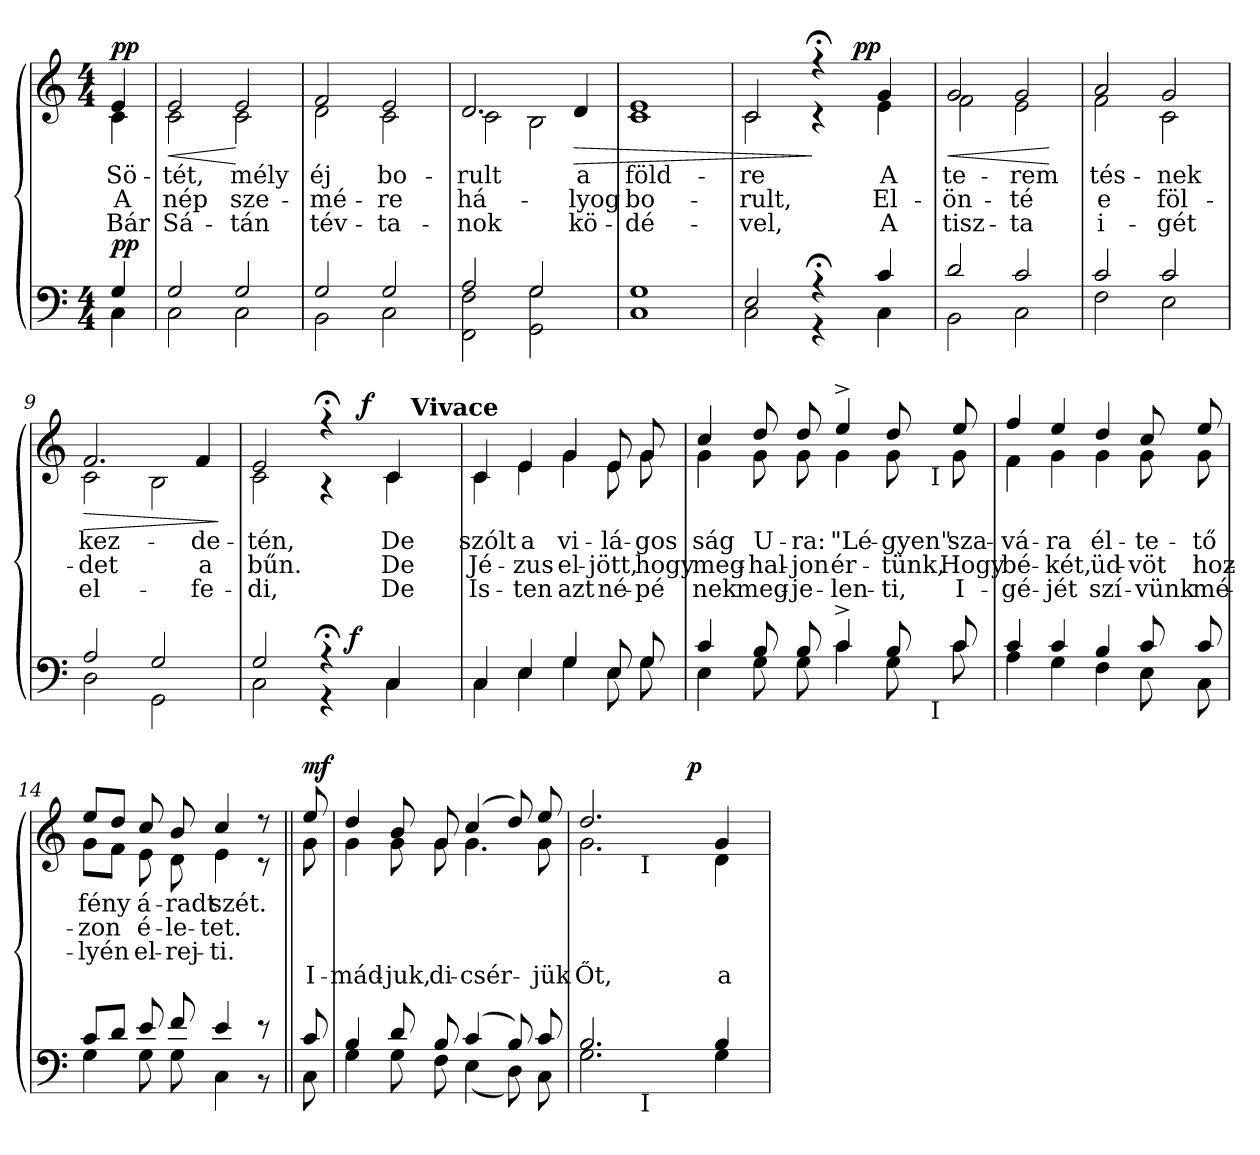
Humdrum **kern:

**kern	**dynam	**kern	**text	**text	**text	**text	**dynam
*part2	*part2	*part1	*part1	*part1	*part1	*part1	*part1
*staff2	*staff2	*staff1	*staff1	*staff1	*staff1	*staff1	*staff1
*clefF4	*	*clefG2	*	*	*	*	*
*k[]	*	*k[]	*	*	*	*	*
*a:	*	*a:	*	*	*	*	*
*M4/4	*	*M4/4	*	*	*	*	*
=1	=1	=1	=1	=1	=1	=1	=1
*^	*	*	*	*	*	*	*
!	!	!	!LO:TX:a:B:t=Lento	!	!	!	!	!
!	!	!LO:DY:a	!	!LO:LY:b	!LO:LY:b	!LO:LY:b	!	!LO:DY:b
*	*	*	*^	*	*	*	*	*
4G/	4C\	pp	4e/	4c\	Sö-	A	Bár	.	pp
=2	=2	=2	=2	=2	=2	=2	=2	=2	=2
!	!	!	!	!	!LO:LY:b	!LO:LY:b	!LO:LY:b	!	!LO:HP:b
2G/	2C\	.	2e/	2c\	-tét,	nép	Sá-	.	<
!	!	!	!	!	!LO:LY:b	!LO:LY:b	!LO:LY:b	!	!
2G/	2C\	.	2e/	2c\	mély	sze-	-tán	.	[
=3	=3	=3	=3	=3	=3	=3	=3	=3	=3
!	!	!	!	!	!LO:LY:b	!LO:LY:b	!LO:LY:b	!	!
2G/	2BB\	.	2f/	2d\	éj	-mé-	tév-	.	.
!	!	!	!	!	!LO:LY:b	!LO:LY:b	!LO:LY:b	!	!
2G/	2C\	.	2e/	2c\	bo-	-re	-ta-	.	.
=4	=4	=4	=4	=4	=4	=4	=4	=4	=4
!	!	!	!	!	!LO:LY:b	!LO:LY:b	!LO:LY:b	!	!
2A/	2FF\ 2F\	.	2.d/	2c\	-rult	há-	-nok	.	.
2G/	2GG\ 2G\	.	.	2B\	.	.	.	.	.
!	!	!	!	!	!LO:LY:b	!LO:LY:b	!LO:LY:b	!	!LO:HP:b
.	.	.	4d/	.	a	-lyog	kö-	.	>
=5	=5	=5	=5	=5	=5	=5	=5	=5	=5
!	!	!	!	!	!LO:LY:b	!LO:LY:b	!LO:LY:b	!	!
1G	1C	.	1e	1c	föld-	bo-	-dé-	.	.
*	*	*	*v	*v	*	*	*	*	*
=6	=6	=6	=6	=6	=6	=6	=6	=6
*	*	*	*^	*	*	*	*	*
!	!	!	!	!	!LO:LY:b	!LO:LY:b	!LO:LY:b	!	!
*	*	*	*	*^	*	*	*	*	*
2E/	2C\	.	2c/	2c\	2ryy	-re	-rult,	-vel,	.	.
4r;	4r	.	4r;	4r	8ryy	.	.	.	.	]
.	.	.	.	.	32ryy	.	.	.	.	.
!	!	!	!	!	!	!	!	!	!	!LO:DY:a
.	.	.	.	.	4ryy	.	.	.	.	pp
!	!	!	!	!	!	!LO:LY:b	!LO:LY:b	!LO:LY:b	!	!
4c/	4C\	.	4g/	4e\	.	A	El-	A	.	.
.	.	.	.	.	16.ryy	.	.	.	.	.
*	*	*	*v	*v	*v	*	*	*	*	*
=7	=7	=7	=7	=7	=7	=7	=7	=7
*	*	*	*^	*	*	*	*	*
*	*	*	*	*^	*	*	*	*	*
!	!	!	!	!	!	!LO:LY:b	!LO:LY:b	!LO:LY:b	!	!LO:HP:b
*	*	*	*	*v	*v	*	*	*	*	*
2d/	2BB\	.	2g/	2f\	te-	-ön-	tisz-	.	<
!	!	!	!	!	!LO:LY:b	!LO:LY:b	!LO:LY:b	!	!
2c/	2C\	.	2g/	2e\	-rem­	-té	-ta	.	.
*v	*v	*	*	*	*	*	*	*	*
*	*	*v	*v	*	*	*	*	*
.	.	.	.	.	.	.	[
!!LO:LB:g=z
=8	=8	=8	=8	=8	=8	=8	=8
*^	*	*	*	*	*	*	*
!	!	!	!	!LO:LY:b	!LO:LY:b	!LO:LY:b	!	!
*	*	*	*^	*	*	*	*	*
2c/	2F\	.	2a/	2f\	tés-	e	i-	.	.
!	!	!	!	!	!LO:LY:b	!LO:LY:b	!LO:LY:b	!	!
2c/	2E\	.	2g/	2c\	-nek	föl-	-gét	.	.
=9	=9	=9	=9	=9	=9	=9	=9	=9	=9
!	!	!	!	!	!LO:LY:b	!LO:LY:b	!LO:LY:b	!	!LO:HP:b
2A/	2D\	.	2.f/	2c\	kez-	-det	el-	.	>
2G/	2GG\	.	.	2B\	.	.	.	.	.
!	!	!	!	!	!LO:LY:b	!LO:LY:b	!LO:LY:b	!	!
.	.	.	4f/	.	-de-	a	-fe-	.	.
*v	*v	*	*	*	*	*	*	*	*
*	*	*v	*v	*	*	*	*	*
.	.	.	.	.	.	.	]
=10	=10	=10	=10	=10	=10	=10	=10
*^	*	*	*	*	*	*	*
!	!	!	!	!LO:LY:b	!LO:LY:b	!LO:LY:b	!	!
*	*^	*	*^	*	*	*	*	*
*	*	*	*	*	*^	*	*	*	*	*
*	*	*	*	*	*	*^	*	*	*	*	*
2G/	2C\	2ryy	.	2e/	2c\	2ryy	2ryy	-tén,	bűn.	-di,	.	.
4r;	4r	8ryy	.	4r;	4r	8ryy	4ryy	.	.	.	.	.
!	!	!	!LO:DY:a	!	!	!	!	!	!	!	!	!
.	.	4.ryy	f	.	.	32ryy	.	.	.	.	.	.
!	!	!	!	!	!	!	!	!	!	!	!	!LO:DY:a
.	.	.	.	.	.	4ryy	.	.	.	.	.	f
!	!	!	!	!	!	!	!	!LO:LY:b	!LO:LY:b	!LO:LY:b	!	!
4C/	4C\	.	.	4c/	4c\	.	16.ryy	De	De	De	.	.
!	!	!	!	!	!	!	!LO:TX:a:B:t=Vivace	!	!	!	!	!
.	.	.	.	.	.	.	8ryy	.	.	.	.	.
.	.	.	.	.	.	16.ryy	.	.	.	.	.	.
.	.	.	.	.	.	.	32ryy	.	.	.	.	.
*	*v	*v	*	*	*	*	*	*	*	*	*	*
*	*	*	*v	*v	*v	*v	*	*	*	*	*
=11	=11	=11	=11	=11	=11	=11	=11	=11
*	*^	*	*^	*	*	*	*	*
*	*	*	*	*	*^	*	*	*	*	*
*	*	*	*	*	*	*^	*	*	*	*	*
!	!	!	!	!	!	!	!	!LO:LY:b	!LO:LY:b	!LO:LY:b	!	!
*	*v	*v	*	*	*	*	*	*	*	*	*	*
*	*	*	*	*v	*v	*v	*	*	*	*	*
4C/	4C\	.	4c/	4c\	szólt	Jé-	Is-	.	.
!	!	!	!	!	!LO:LY:b	!LO:LY:b	!LO:LY:b	!	!
4E/	4E\	.	4e/	4e\	a	-zus	-ten	.	.
!	!	!	!	!	!LO:LY:b	!LO:LY:b	!LO:LY:b	!	!
4G/	4G\	.	4g/	4g\	vi-	el-	azt	.	.
!	!	!	!	!	!LO:LY:b	!LO:LY:b	!LO:LY:b	!	!
8E/	8E\	.	8e/	8e\	-lá-	-jött,	né-	.	.
!	!	!	!	!	!LO:LY:b	!LO:LY:b	!LO:LY:b	!	!
8G/	8G\	.	8g/	8g\	-gos­	hogy	-pé­	.	.
*	*	*	*v	*v	*	*	*	*	*
!!LO:LB:g=z
=12	=12	=12	=12	=12	=12	=12	=12	=12
*	*	*	*^	*	*	*	*	*
!	!	!	!	!	!LO:LY:b	!LO:LY:b	!LO:LY:b	!	!
*	*^	*	*	*^	*	*	*	*	*
4c/	4E\	2ryy	.	4cc/	4g\	2ryy	ság	meg-	nek	.	.
!	!	!	!	!	!	!	!LO:LY:b	!LO:LY:b	!LO:LY:b	!	!
8B/	8G\	.	.	8dd/	8g\	.	U-	-hal-	meg-	.	.
!	!	!	!	!	!	!	!LO:LY:b	!LO:LY:b	!LO:LY:b	!	!
8B/	8G\	.	.	8dd/	8g\	.	-ra:	-jon	-je-	.	.
!	!	!	!	!	!	!	!LO:LY:b	!LO:LY:b	!LO:LY:b	!	!
4c^</	4c\	4ryy	.	4ee^</	4g\	4ryy	"Lé-	ér-	-len-	.	.
!	!	!	!	!	!	!	!LO:LY:b	!LO:LY:b	!LO:LY:b	!	!
8B/	8G\	16.ryy	.	8dd/	8g\	16.ryy	-gyen"	-tünk,	-ti,	.	.
!	!	!	!	!	!	!LO:TX:b:t=I	!	!	!	!	!
!	!	!LO:TX:b:t=I	!	!	!	!	!	!	!	!	!
.	.	8ryy	.	.	.	8ryy	.	.	.	.	.
!	!	!	!	!	!	!	!LO:LY:b	!LO:LY:b	!LO:LY:b	!	!
8c/	8c\	.	.	8ee/	8g\	.	sza-	Hogy	I-	.	.
.	.	32ryy	.	.	.	32ryy	.	.	.	.	.
*	*v	*v	*	*	*	*	*	*	*	*	*
*	*	*	*v	*v	*v	*	*	*	*	*
=13	=13	=13	=13	=13	=13	=13	=13	=13
*	*^	*	*^	*	*	*	*	*
*	*	*	*	*	*^	*	*	*	*	*
!	!	!	!	!	!	!	!LO:LY:b	!LO:LY:b	!LO:LY:b	!	!
*	*v	*v	*	*	*	*	*	*	*	*	*
*	*	*	*	*v	*v	*	*	*	*	*
4c/	4A\	.	4ff/	4f\	-vá-	bé-	-gé-	.	.
!	!	!	!	!	!LO:LY:b	!LO:LY:b	!LO:LY:b	!	!
4c/	4G\	.	4ee/	4g\	-ra	-két,	-jét	.	.
!	!	!	!	!	!LO:LY:b	!LO:LY:b	!LO:LY:b	!	!
4B/	4F\	.	4dd/	4g\	él-	üd-	szí-	.	.
!	!	!	!	!	!LO:LY:b	!LO:LY:b	!LO:LY:b	!	!
8c/	8E\	.	8cc/	8g\	-te-	-vöt	-vünk	.	.
!	!	!	!	!	!LO:LY:b	!LO:LY:b	!LO:LY:b	!	!
8c/	8C\	.	8ee/	8g\	-tő	hoz-	mé-	.	.
=14	=14	=14	=14	=14	=14	=14	=14	=14	=14
!	!	!	!	!	!LO:LY:b	!LO:LY:b	!LO:LY:b	!	!
8c/L	4G\	.	8ee/L	8g\L	fény	-zon	-lyén	.	.
8d/J	.	.	8dd/J	8f\J	.	.	.	.	.
!	!	!	!	!	!LO:LY:b	!LO:LY:b	!LO:LY:b	!	!
8e/	8G\	.	8cc/	8e\	á-	é-	el-	.	.
!	!	!	!	!	!LO:LY:b	!LO:LY:b	!LO:LY:b	!	!
8f/	8G\	.	8b/	8d\	-radt	-le-	-rej-	.	.
!	!	!	!	!	!LO:LY:b	!LO:LY:b	!LO:LY:b	!	!
4e/	4C\	.	4cc/	4e\	szét.	-tet.	-ti.	.	.
8r	8r	.	8r	8r	.	.	.	.	.
!!LO:LB:g=z	!!
=15||	=15||	=15||	=15||	=15||	=15||	=15||	=15||	=15||	=15||
!	!	!	!	!	!	!	!	!LO:LY:b	!LO:DY:a
8c/	8C\	.	8ee/	8g\	.	.	.	I-	mf
=16	=16	=16	=16	=16	=16	=16	=16	=16	=16
!	!	!	!	!	!	!	!	!LO:LY:b	!
4B/	4G\	.	4dd/	4g\	.	.	.	-mád-	.
!	!	!	!	!	!	!	!	!LO:LY:b	!
8d/	8G\	.	8b/	8g\	.	.	.	-juk,	.
!	!	!	!	!	!	!	!	!LO:LY:b	!
8B/	8F\	.	8g/	8g\	.	.	.	di-	.
!	!	!	!	!	!	!	!	!LO:LY:b	!
(>4c/	(<4E\	.	(>4cc/	4.g\	.	.	.	-csér-	.
8B/)	8D\)	.	8dd/)	.	.	.	.	.	.
!	!	!	!	!	!	!	!	!LO:LY:b	!
8c/	8C\	.	8ee/	8g\	.	.	.	-jük	.
*	*	*	*v	*v	*	*	*	*	*
=17	=17	=17	=17	=17	=17	=17	=17	=17
*	*	*	*^	*	*	*	*	*
!	!	!	!	!	!	!	!	!LO:LY:b	!
*	*^	*	*^	*^	*	*	*	*	*
2.B/	2.G\	4..ryy	.	2.dd/	2.g\	2ryy	4..ryy	.	.	.	Őt,	.
!	!	!	!	!	!	!	!LO:TX:b:t=I	!	!	!	!	!
!	!	!LO:TX:b:t=I	!	!	!	!	!	!	!	!	!	!
.	.	2ryy	.	.	.	.	2ryy	.	.	.	.	.
.	.	.	.	.	.	8ryy	.	.	.	.	.	.
!	!	!	!	!	!	!	!	!	!	!	!	!LO:DY:a
.	.	.	.	.	.	4.ryy	.	.	.	.	.	p
!	!	!	!	!	!	!	!	!	!	!	!LO:LY:b	!
4B/	4G\	.	.	4g/	4d\	.	.	.	.	.	a	.
.	.	16ryy	.	.	.	.	16ryy	.	.	.	.	.
*v	*v	*v	*	*	*	*	*	*	*	*	*	*
*	*	*v	*v	*v	*v	*	*	*	*	*
=	=	=	=	=	=	=	=
*-	*-	*-	*-	*-	*-	*-	*-
